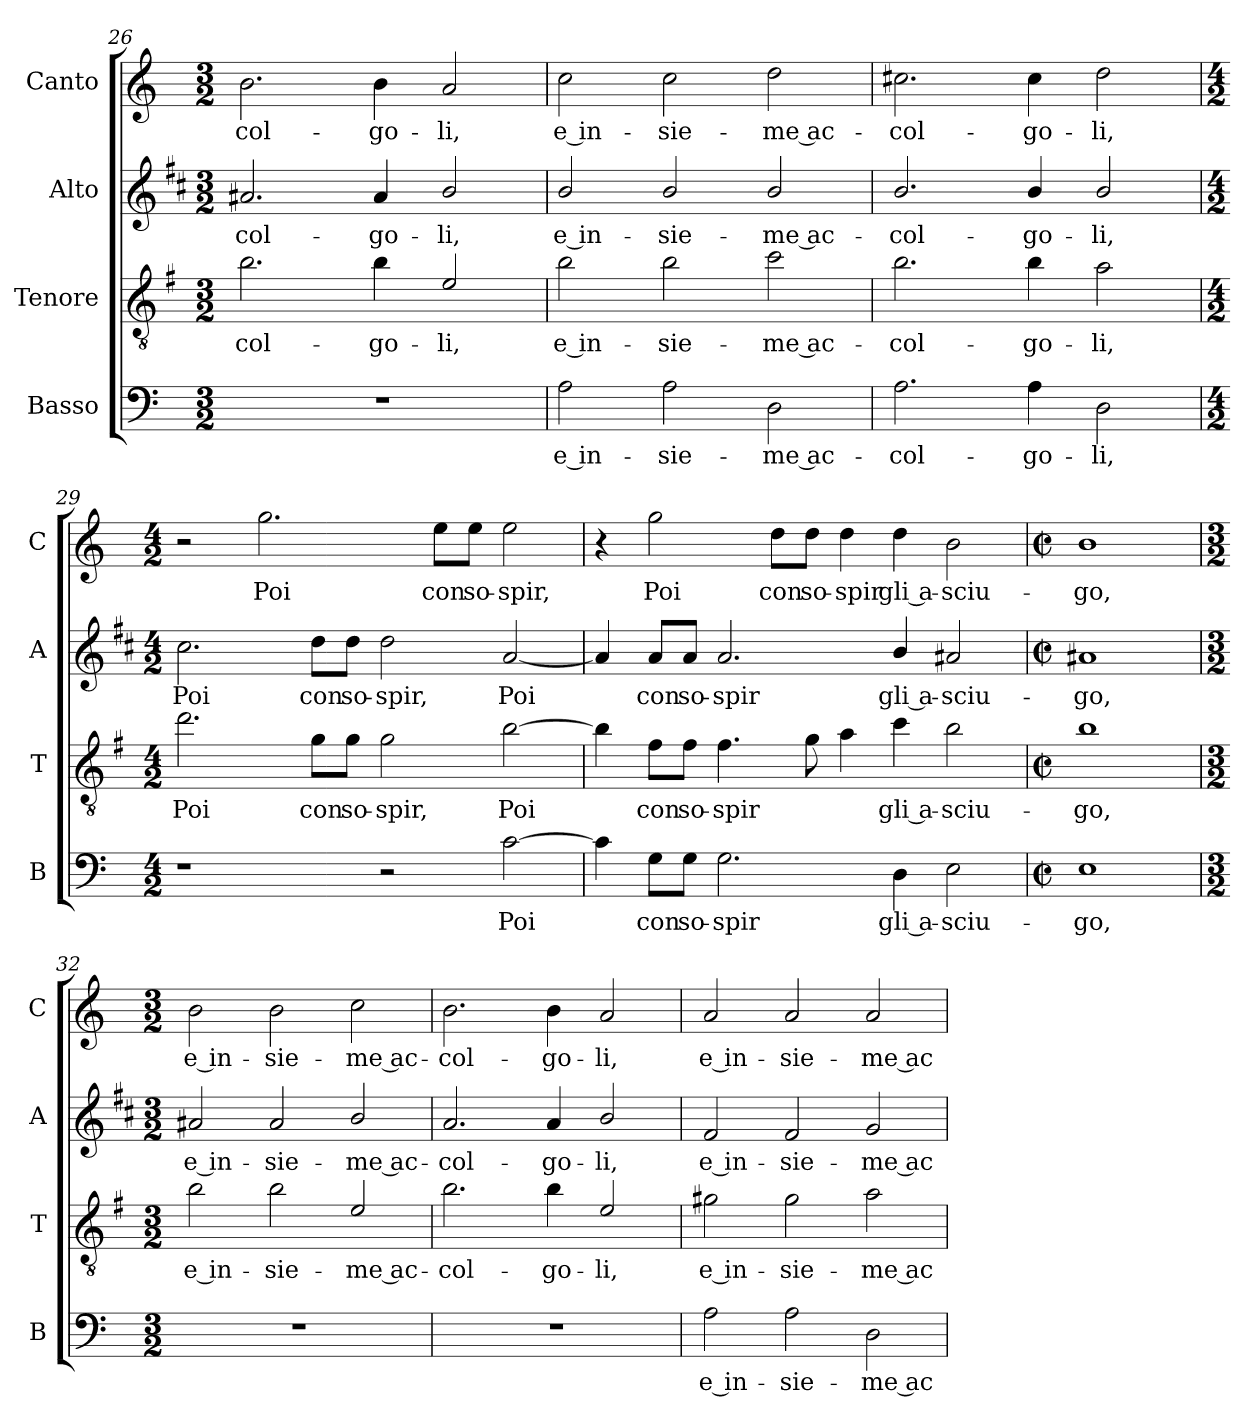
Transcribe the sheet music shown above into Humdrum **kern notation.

**kern	**text	**kern	**text	**kern	**text	**kern	**text
*part4	*part4	*part3	*part3	*part2	*part2	*part1	*part1
*staff4	*staff4	*staff3	*staff3	*staff2	*staff2	*staff1	*staff1
*I"Basso	*	*I"Tenore	*	*I"Alto	*	*I"Canto	*
*I'B	*	*I'T	*	*I'A	*	*I'C	*
*clefF4	*	*clefGv2	*	*clefG2	*	*clefG2	*
*	*	*ITrd4c7	*	*ITrd1c2	*	*	*
*k[]	*	*k[]	*	*k[]	*	*k[]	*
*C:	*	*C:	*	*C:	*	*C:	*
*M3/2	*	*M3/2	*	*M3/2	*	*M3/2	*
=26	=26	=26	=26	=26	=26	=26	=26
!	!	!	!LO:LY:b	!	!LO:LY:b	!	!LO:LY:b
1.r	.	2.e\	-col-	2.g#X/	-col-	2.b\	-col-
!	!	!	!LO:LY:b	!	!LO:LY:b	!	!LO:LY:b
.	.	4e\	-go-	4g#/	-go-	4b\	-go-
!	!	!	!LO:LY:b	!	!LO:LY:b	!	!LO:LY:b
.	.	2A/	-li,	2a/	-li,	2a/	-li,
=27	=27	=27	=27	=27	=27	=27	=27
!	!LO:LY:b	!	!LO:LY:b	!	!LO:LY:b	!	!LO:LY:b
2A\	e in-	2e\	e in-	2a/	e in-	2cc\	e in-
!	!LO:LY:b	!	!LO:LY:b	!	!LO:LY:b	!	!LO:LY:b
2A\	-sie-	2e\	-sie-	2a/	-sie-	2cc\	-sie-
!	!LO:LY:b	!	!LO:LY:b	!	!LO:LY:b	!	!LO:LY:b
2D\	-me ac-	2f\	-me ac-	2a/	-me ac-	2dd\	-me ac-
=28	=28	=28	=28	=28	=28	=28	=28
!	!LO:LY:b	!	!LO:LY:b	!	!LO:LY:b	!	!LO:LY:b
2.A\	-col-	2.e\	-col-	2.a/	-col-	2.cc#X\	-col-
!	!LO:LY:b	!	!LO:LY:b	!	!LO:LY:b	!	!LO:LY:b
4A\	-go-	4e\	-go-	4a/	-go-	4cc#\	-go-
!	!LO:LY:b	!	!LO:LY:b	!	!LO:LY:b	!	!LO:LY:b
2D\	-li,	2d\	-li,	2a/	-li,	2dd\	-li,
!!LO:LB:g=z
=29	=29	=29	=29	=29	=29	=29	=29
*M4/2	*	*M4/2	*	*M4/2	*	*M4/2	*
!	!	!	!LO:LY:b	!	!LO:LY:b	!	!
1r	.	2.g\	Poi	2.b\	Poi	2r	.
!	!	!	!	!	!	!	!LO:LY:b
.	.	.	.	.	.	2.gg\	Poi
!	!	!	!LO:LY:b	!	!LO:LY:b	!	!
.	.	8c\L	con	8cc\L	con	.	.
!	!	!	!LO:LY:b	!	!LO:LY:b	!	!
.	.	8c\J	so-	8cc\J	so-	.	.
!	!	!	!LO:LY:b	!	!LO:LY:b	!	!
2r	.	2c\	-spir,	2cc\	-spir,	.	.
!	!	!	!	!	!	!	!LO:LY:b
.	.	.	.	.	.	8ee\L	con
!	!	!	!	!	!	!	!LO:LY:b
.	.	.	.	.	.	8ee\J	so-
!	!LO:LY:b	!	!LO:LY:b	!	!LO:LY:b	!	!LO:LY:b
[2c\	Poi	[2e\	Poi	[2g/	Poi	2ee\	-spir,
=30	=30	=30	=30	=30	=30	=30	=30
4c\]	.	4e\]	.	4g/]	.	4r	.
!	!LO:LY:b	!	!LO:LY:b	!	!LO:LY:b	!	!LO:LY:b
8G\L	con	8B\L	con	8g/L	con	2gg\	Poi
!	!LO:LY:b	!	!LO:LY:b	!	!LO:LY:b	!	!
8G\J	so-	8B\J	so-	8g/J	so-	.	.
!	!LO:LY:b	!	!LO:LY:b	!	!LO:LY:b	!	!
2.G\	-spir	4.B\	-spir	2.g/	-spir	.	.
!	!	!	!	!	!	!	!LO:LY:b
.	.	.	.	.	.	8dd\L	con
!	!	!	!	!	!	!	!LO:LY:b
.	.	8c\	.	.	.	8dd\J	so-
!	!	!	!	!	!	!	!LO:LY:b
.	.	4d\	.	.	.	4dd\	-spir
!	!LO:LY:b	!	!LO:LY:b	!	!LO:LY:b	!	!LO:LY:b
4D\	gli a-	4f\	gli a-	4a/	gli a-	4dd\	gli a-
!	!LO:LY:b	!	!LO:LY:b	!	!LO:LY:b	!	!LO:LY:b
2E\	-sciu-	2e\	-sciu-	2g#X/	-sciu-	2b\	-sciu-
=31	=31	=31	=31	=31	=31	=31	=31
*M2/2	*	*M2/2	*	*M2/2	*	*M2/2	*
*met(c|)	*	*met(c|)	*	*met(c|)	*	*met(c|)	*
!	!LO:LY:b	!	!LO:LY:b	!	!LO:LY:b	!	!LO:LY:b
1E	-go,	1e	-go,	1g#X	-go,	1b	-go,
=32	=32	=32	=32	=32	=32	=32	=32
*M3/2	*	*M3/2	*	*M3/2	*	*M3/2	*
!	!	!	!LO:LY:b	!	!LO:LY:b	!	!LO:LY:b
1.r	.	2e\	e in-	2g#X/	e in-	2b\	e in-
!	!	!	!LO:LY:b	!	!LO:LY:b	!	!LO:LY:b
.	.	2e\	-sie-	2g#/	-sie-	2b\	-sie-
!	!	!	!LO:LY:b	!	!LO:LY:b	!	!LO:LY:b
.	.	2A/	-me ac-	2a/	-me ac-	2cc\	-me ac-
!!LO:LB:g=z
=33	=33	=33	=33	=33	=33	=33	=33
!	!	!	!LO:LY:b	!	!LO:LY:b	!	!LO:LY:b
1.r	.	2.e\	-col-	2.g/	-col-	2.b\	-col-
!	!	!	!LO:LY:b	!	!LO:LY:b	!	!LO:LY:b
.	.	4e\	-go-	4g/	-go-	4b\	-go-
!	!	!	!LO:LY:b	!	!LO:LY:b	!	!LO:LY:b
.	.	2A/	-li,	2a/	-li,	2a/	-li,
=34	=34	=34	=34	=34	=34	=34	=34
!	!LO:LY:b	!	!LO:LY:b	!	!LO:LY:b	!	!LO:LY:b
2A\	e in-	2c#X\	e in-	2e/	e in-	2a/	e in-
!	!LO:LY:b	!	!LO:LY:b	!	!LO:LY:b	!	!LO:LY:b
2A\	-sie-	2c#\	-sie-	2e/	-sie-	2a/	-sie-
!	!LO:LY:b	!	!LO:LY:b	!	!LO:LY:b	!	!LO:LY:b
2D\	-me ac-	2d\	-me ac-	2f/	-me ac-	2a/	-me ac-
=	=	=	=	=	=	=	=
*-	*-	*-	*-	*-	*-	*-	*-
